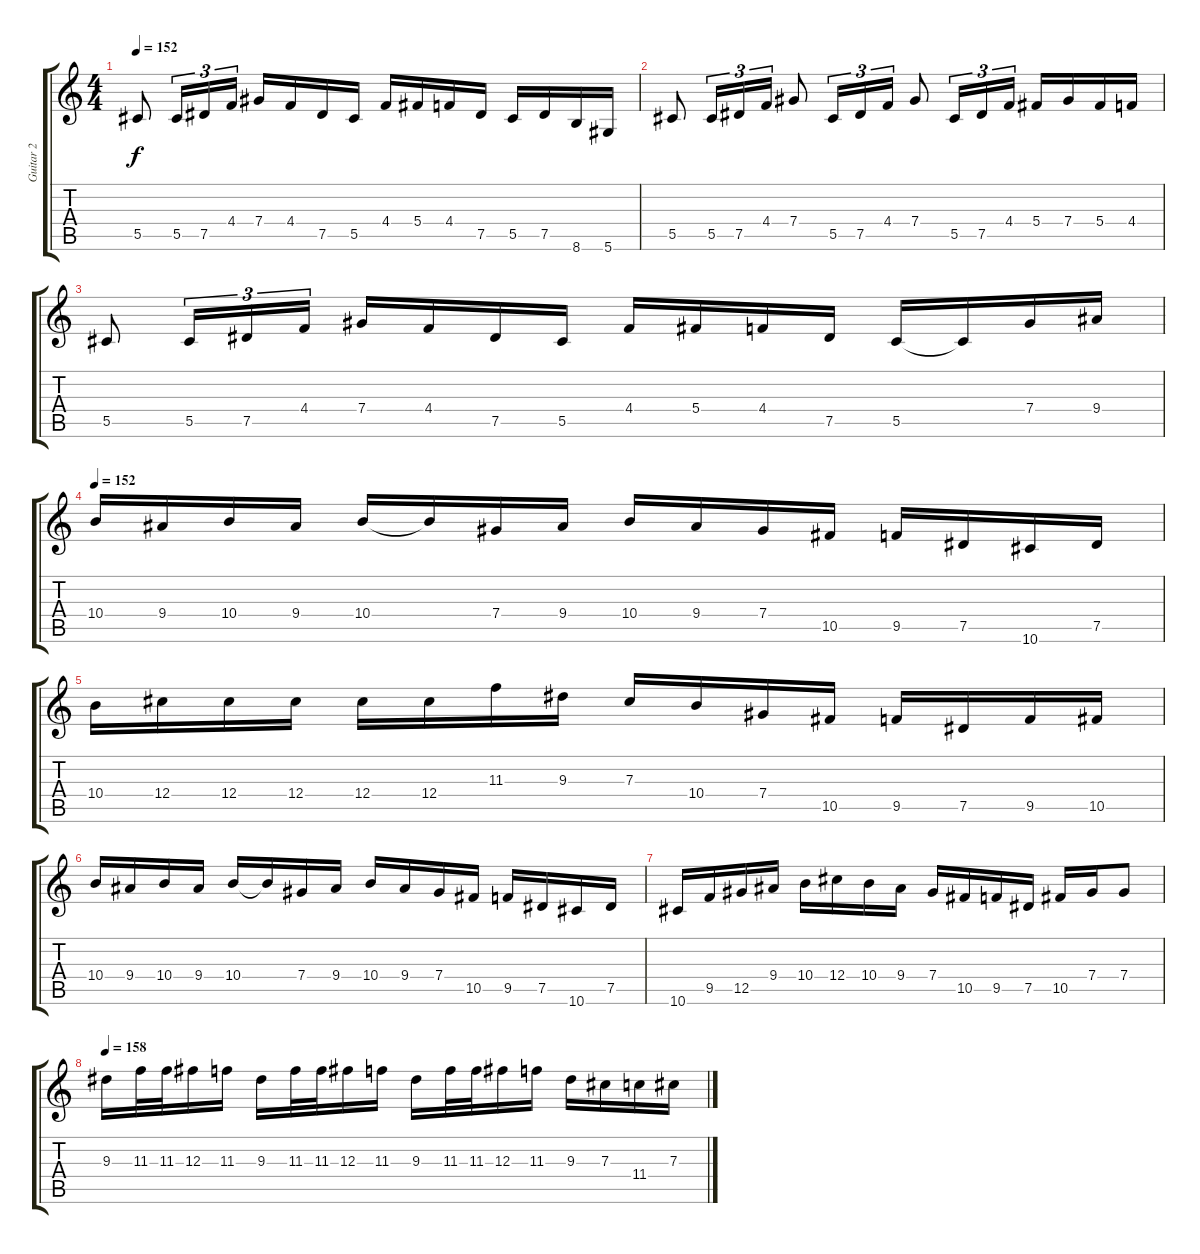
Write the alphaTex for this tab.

\track ("Guitar 2" "Guitar 2") {instrument overdrivenguitar}
\staff {score tabs}
\tuning (Eb4 Bb3 Gb3 Db3 Ab2 Eb2) {hide}
\ts (4 4)
\tempo 152
\clef g2
\ks c
5.5.8{dy f} 5.5.16{tu (3 2)} 7.5.16{tu (3 2)} 4.4.16{tu (3 2)} 7.4.16 4.4.16 7.5.16 5.5.16 4.4.16 5.4.16 4.4.16 7.5.16 5.5.16 7.5.16 8.6.16 5.6.16 |
5.5.8 5.5.16{tu (3 2)} 7.5.16{tu (3 2)} 4.4.16{tu (3 2)} 7.4.8 5.5.16{tu (3 2)} 7.5.16{tu (3 2)} 4.4.16{tu (3 2)} 7.4.8 5.5.16{tu (3 2)} 7.5.16{tu (3 2)} 4.4.16{tu (3 2)} 5.4.16 7.4.16 5.4.16 4.4.16 |
5.5.8 5.5.16{tu (3 2)} 7.5.16{tu (3 2)} 4.4.16{tu (3 2)} 7.4.16 4.4.16 7.5.16 5.5.16 4.4.16 5.4.16 4.4.16 7.5.16 5.5.16 5.5{t}.16 7.4.16 9.4.16 |
\tempo 152
10.4.16 9.4.16 10.4.16 9.4.16 10.4.16 10.4{t}.16 7.4.16 9.4.16 10.4.16 9.4.16 7.4.16 10.5.16 9.5.16 7.5.16 10.6.16 7.5.16 |
10.4.16 12.4.16 12.4.16 12.4.16 12.4.16 12.4.16 11.3.16 9.3.16 7.3.16 10.4.16 7.4.16 10.5.16 9.5.16 7.5.16 9.5.16 10.5.16 |
10.4.16 9.4.16 10.4.16 9.4.16 10.4.16 10.4{t}.16 7.4.16 9.4.16 10.4.16 9.4.16 7.4.16 10.5.16 9.5.16 7.5.16 10.6.16 7.5.16 |
10.6.16 9.5.16 12.5.16 9.4.16 10.4.16 12.4.16 10.4.16 9.4.16 7.4.16 10.5.16 9.5.16 7.5.16 10.5.16 7.4.16 7.4.8 |
\tempo 162
\tempo 158
9.3.16 11.3.32 11.3.32 12.3.16 11.3.16 9.3.16 11.3.32 11.3.32 12.3.16 11.3.16 9.3.16 11.3.32 11.3.32 12.3.16 11.3.16 9.3.16 7.3.16 11.4.16 7.3.16
